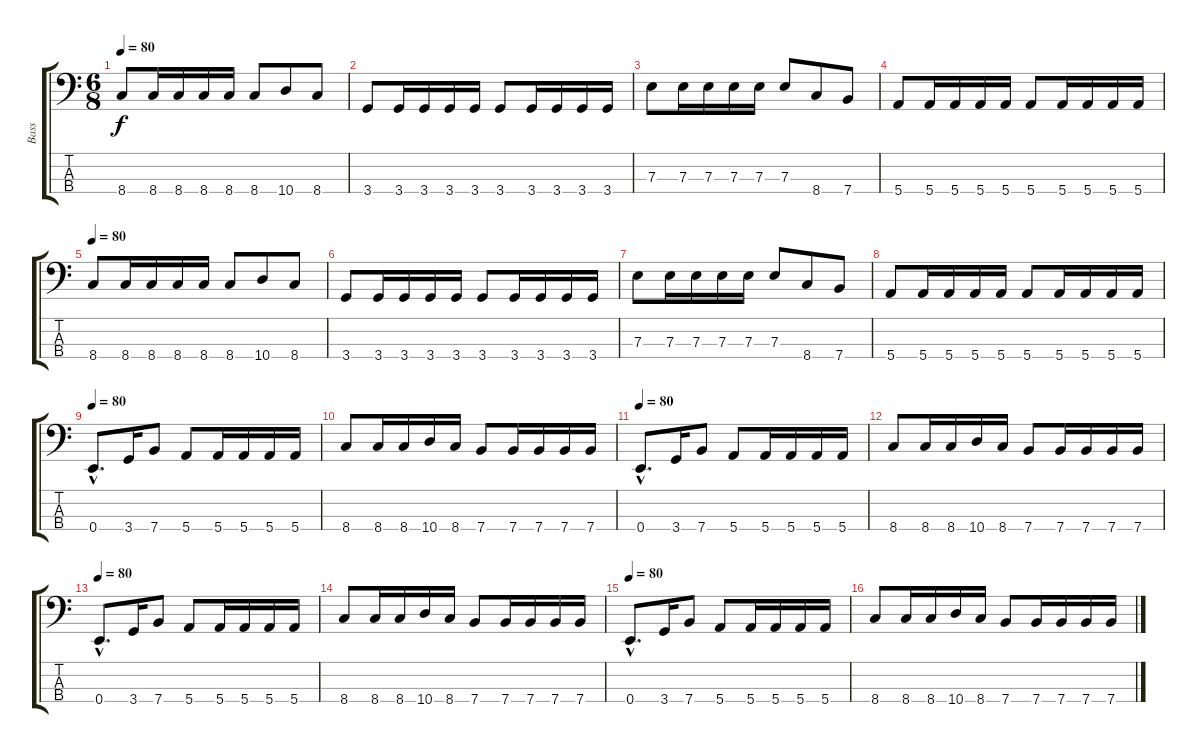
\track ("Bass" "Bass") {instrument electricbassfinger}
\staff {score tabs}
\tuning (G2 D2 A1 E1) {hide}
\ts (6 8)
\tempo 80
\clef f4
\ks c
8.4.8{dy f} 8.4.16 8.4.16 8.4.16 8.4.16 8.4.8 10.4.8 8.4.8 |
3.4.8 3.4.16 3.4.16 3.4.16 3.4.16 3.4.8 3.4.16 3.4.16 3.4.16 3.4.16 |
7.3.8 7.3.16 7.3.16 7.3.16 7.3.16 7.3.8 8.4.8 7.4.8 |
5.4.8 5.4.16 5.4.16 5.4.16 5.4.16 5.4.8 5.4.16 5.4.16 5.4.16 5.4.16 |
\tempo 80
8.4.8 8.4.16 8.4.16 8.4.16 8.4.16 8.4.8 10.4.8 8.4.8 |
3.4.8 3.4.16 3.4.16 3.4.16 3.4.16 3.4.8 3.4.16 3.4.16 3.4.16 3.4.16 |
7.3.8 7.3.16 7.3.16 7.3.16 7.3.16 7.3.8 8.4.8 7.4.8 |
5.4.8 5.4.16 5.4.16 5.4.16 5.4.16 5.4.8 5.4.16 5.4.16 5.4.16 5.4.16 |
\tempo 80
0.4{hac}.8{d} 3.4.16 7.4.8 5.4.8 5.4.16 5.4.16 5.4.16 5.4.16 |
8.4.8 8.4.16 8.4.16 10.4.16 8.4.16 7.4.8 7.4.16 7.4.16 7.4.16 7.4.16 |
\tempo 80
0.4{hac}.8{d} 3.4.16 7.4.8 5.4.8 5.4.16 5.4.16 5.4.16 5.4.16 |
8.4.8 8.4.16 8.4.16 10.4.16 8.4.16 7.4.8 7.4.16 7.4.16 7.4.16 7.4.16 |
\tempo 80
0.4{hac}.8{d} 3.4.16 7.4.8 5.4.8 5.4.16 5.4.16 5.4.16 5.4.16 |
8.4.8 8.4.16 8.4.16 10.4.16 8.4.16 7.4.8 7.4.16 7.4.16 7.4.16 7.4.16 |
\tempo 80
0.4{hac}.8{d} 3.4.16 7.4.8 5.4.8 5.4.16 5.4.16 5.4.16 5.4.16 |
8.4.8 8.4.16 8.4.16 10.4.16 8.4.16 7.4.8 7.4.16 7.4.16 7.4.16 7.4.16
